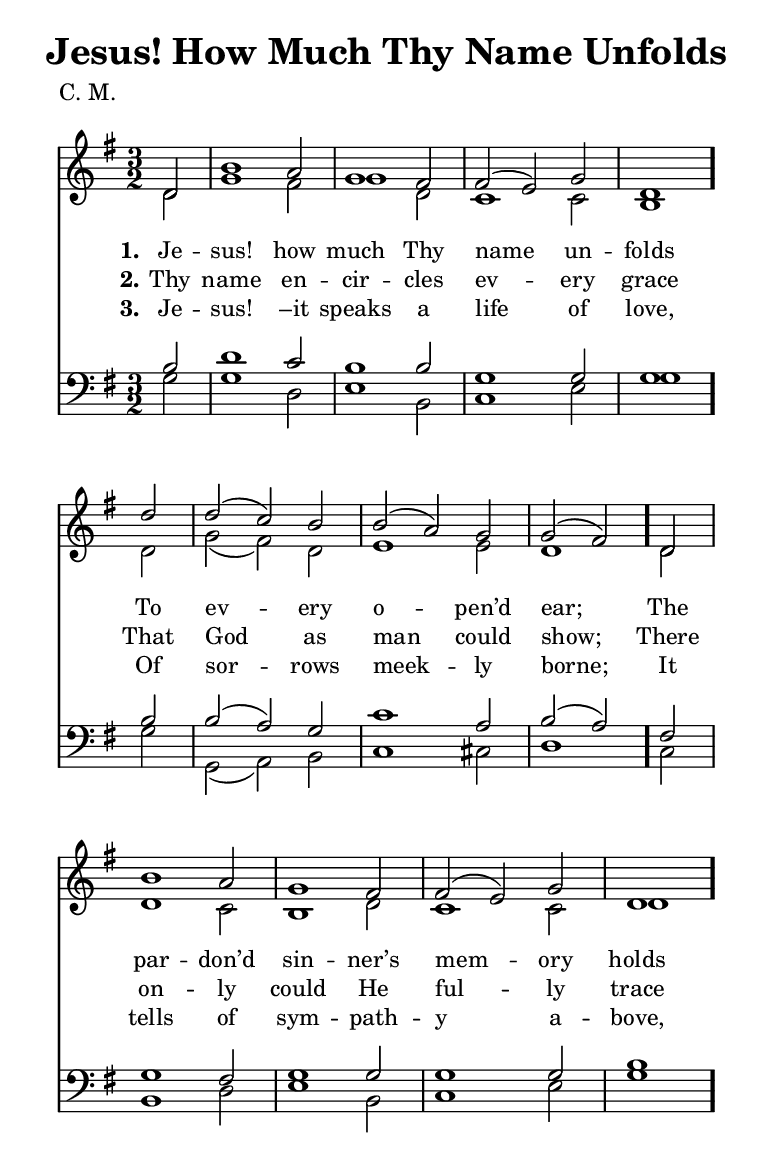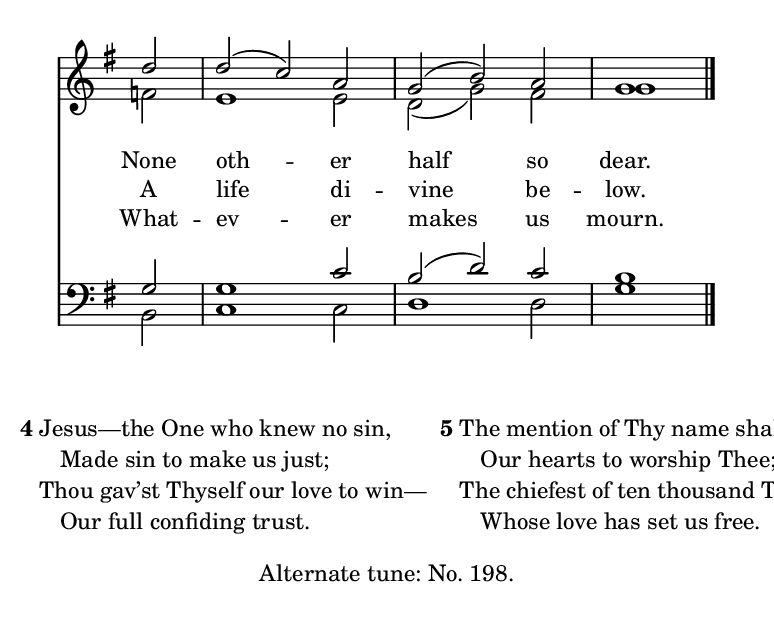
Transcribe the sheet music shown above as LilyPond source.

\include "common/global.ily"
\paper {
  \include "common/paper.ily"
  %ragged-bottom = ##t
  ragged-last-bottom = ##t
  system-count = #(cond (is-eogsized 2) (#t #f))
}

\header{
  hymnnumber = "165"
  title = "Jesus! How Much Thy Name Unfolds"
  tunename = ""
  meter = "C. M."
  %copyright = ""
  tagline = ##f
}

global = {
  \include "common/overrides.ily"
  \override Staff.TimeSignature.style = #'numbered
  \time 3/2
  \override Score.MetronomeMark.transparent = ##t % hide all fermata changes too
  \tempo 2=90
  \key g \major
  \partial 2
  \autoBeamOff
}

notesSoprano = {
\global
\relative c' {

  d2 | b'1 a2 | g1 fis2 | fis( e) g | d1
  d'2 | d( c) b | b( a) g | g( fis)
  d2 | b'1 a2 | g1 fis2 | fis( e) g | d1
  d'2 | d( c) a | g( b) a | g1

  \bar "|."

}
}

notesAlto = {
\global
\relative e' {

  d2 | g1 fis2 | g1 d2 | c1 c2 | b1
  d2 | g( fis) d | e1 e2 | d1
  d2 | d1 c2 b1 d2 | c1 c2 | d1
  f2 | e1 e2 | d( g) fis | g1

}
}

notesTenor = {
\global
\relative a {

  b2 | d1 c2 b1 b2 | g1 g2 | g1
  b2 | b( a) g | c1 a2 | b( a)
  fis2 | g1 fis2 g1 g2 | g1 g2 | b1
  g2 | g1 c2 | b( d) c | b1

}
}

notesBass = {
\global
\relative f {

  g2 | g1 d2 | e1 b2 | c1 e2 | g1
  g2 | g,( a) b | c1 cis2 | d1
  c2 | b1 d2 | e1 b2 | c1 e2 | g1
  b,2 | c1 c2 | d1 d2 | g1

}
}

wordsA = \lyricmode {
\set stanza = "1."

Je -- sus! how much Thy name un -- folds \bar "."
To ev -- ery o -- pen’d ear; \bar "."
The par -- don’d sin -- ner’s mem -- ory holds \bar "."
None oth -- er half so dear. \bar "."

}

wordsB = \lyricmode {
\set stanza = "2."

Thy name en -- cir -- cles ev -- ery grace
That God as man could show;
There on -- ly could He ful -- ly trace
A life di -- vine be -- low.

}

wordsC = \lyricmode {
\set stanza = "3."

Je -- sus! –it speaks a life of love,
Of sor -- rows meek -- ly borne;
It tells of sym -- path -- y a -- bove,
What -- ev -- er makes us mourn.

}

wordsD = \markuplist {

\line { Jesus—the One who knew no sin, }
\line { { \hspace #2 } Made sin to make us just; }
\line { Thou gav’st Thyself our love to win— }
\line { { \hspace #2 } Our full confiding trust. }

}

wordsE = \markuplist {

\line { The mention of Thy name shall bow }
\line { { \hspace #2 } Our hearts to worship Thee; }
\line { The chiefest of ten thousand Thou, }
\line { { \hspace #2 } Whose love has set us free. }

}

\score {
  \context ChoirStaff <<
    \context Staff = upper <<
      \set ChoirStaff.systemStartDelimiter = #'SystemStartBar
      \context Voice  = sopranos { \voiceOne << \notesSoprano >> }
      \context Voice  = altos { \voiceTwo << \notesAlto >> }
      \context Lyrics = one   \lyricsto sopranos \wordsA
      \context Lyrics = two   \lyricsto sopranos \wordsB
      \context Lyrics = three \lyricsto sopranos \wordsC
    >>
    \context Staff = men <<
      \clef bass
      \context Voice  = tenors { \voiceOne << \notesTenor >> }
      \context Voice  = basses { \voiceTwo << \notesBass >> }
    >>
  >>
  \layout {
    \include "common/layout.ily"
  }
  \midi{
    \include "common/midi.ily"
  }
}

\noPageBreak

\markup { \fill-line {
  \hspace #0.1
  \line{ \bold 4 \column { \wordsD } }
  \hspace #0.1
  \line{ \bold 5 \column { \wordsE } }
  \hspace #0.1
} }

\noPageBreak

\markup { \vspace #2 \fill-line { \raise #2 \line { Alternate tune: No. 198. } } }

\version "2.19.49"  % necessary for upgrading to future LilyPond versions.

% vi:set et ts=2 sw=2 ai nocindent syntax=lilypond:
